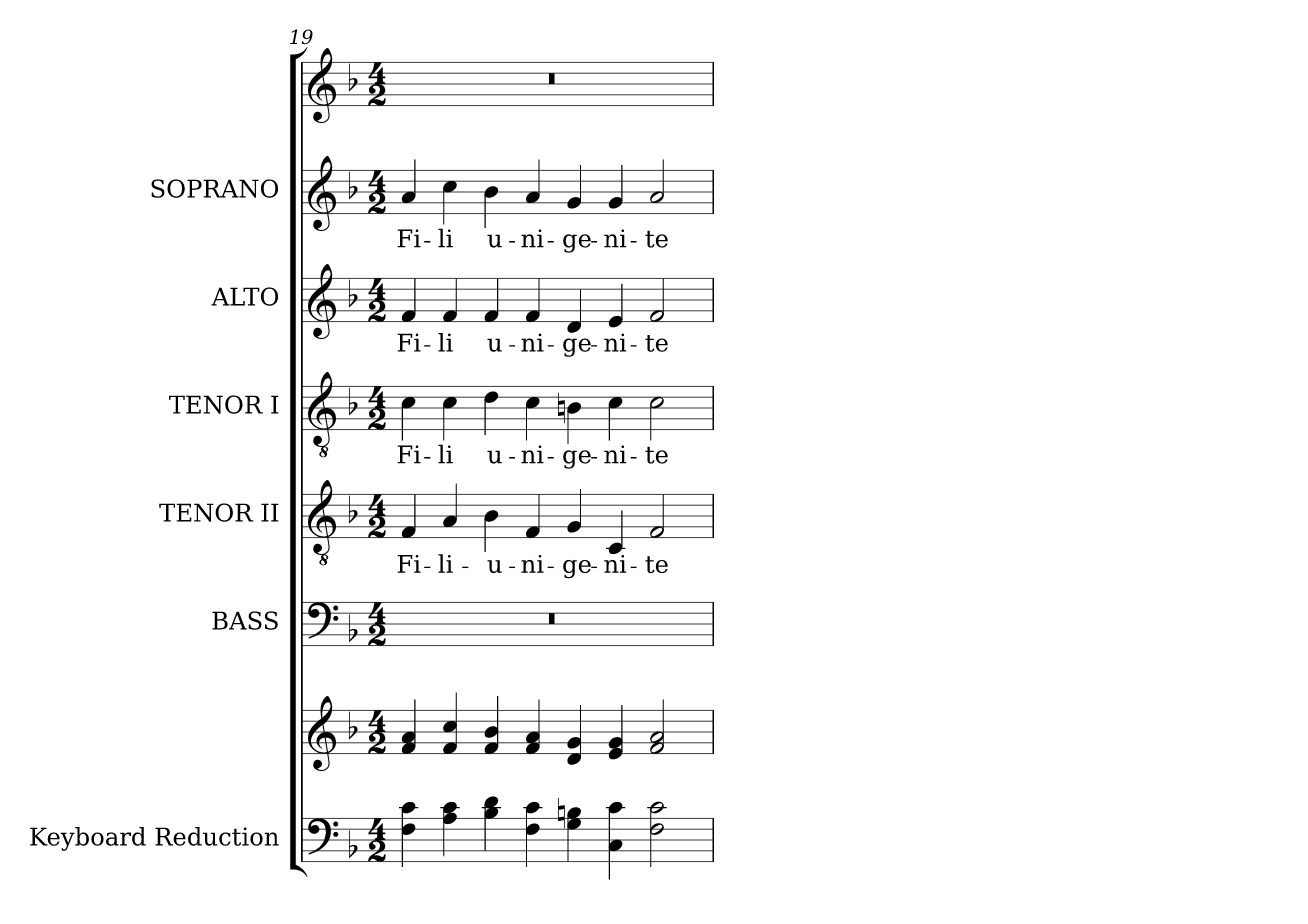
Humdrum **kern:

**kern	**kern	**kern	**kern	**text	**kern	**text	**kern	**text	**kern	**text	**kern
*part7	*part7	*part6	*part5	*part5	*part4	*part4	*part3	*part3	*part2	*part2	*part1
*staff8	*staff7	*staff6	*staff5	*staff5	*staff4	*staff4	*staff3	*staff3	*staff2	*staff2	*staff1
*I"Keyboard Reduction	*	*I"BASS	*I"TENOR II	*	*I"TENOR I	*	*I"ALTO	*	*I"SOPRANO	*	*
*I'Reduc.	*	*I'B.	*I'T. II	*	*I'T. I	*	*I'A.	*	*I'S.	*	*
*clefF4	*clefG2	*clefF4	*clefGv2	*	*clefGv2	*	*clefG2	*	*clefG2	*	*clefG2
*	*	*	*ITrd7c12	*	*ITrd7c12	*	*	*	*	*	*
*k[b-]	*k[b-]	*k[b-]	*k[b-]	*	*k[b-]	*	*k[b-]	*	*k[b-]	*	*k[b-]
*F:	*F:	*F:	*F:	*	*F:	*	*F:	*	*F:	*	*F:
*M4/2	*M4/2	*M4/2	*M4/2	*	*M4/2	*	*M4/2	*	*M4/2	*	*M4/2
=19	=19	=19	=19	=19	=19	=19	=19	=19	=19	=19	=19
!	!	!LO:N:vis=1	!	!	!	!	!	!	!	!	!
!	!	!	!	!LO:LY:b:color=#000000	!	!	!	!	!	!	!
!	!	!	!	!	!	!LO:LY:b:color=#000000	!	!	!	!	!
!	!	!	!	!	!	!	!	!LO:LY:b:color=#000000	!	!	!
!	!	!	!	!	!	!	!	!	!	!LO:LY:b:color=#000000	!LO:N:vis=1
4Fi\ 4ci	4fi/ 4ai	0r	4FFi/	Fi-	4Ci\	Fi-	4fi/	Fi-	4ai/	Fi-	0r
!	!	!	!	!LO:LY:b:color=#000000	!	!	!	!	!	!	!
!	!	!	!	!	!	!LO:LY:b:color=#000000	!	!	!	!	!
!	!	!	!	!	!	!	!	!LO:LY:b:color=#000000	!	!	!
!	!	!	!	!	!	!	!	!	!	!LO:LY:b:color=#000000	!
4Ai\ 4ci	4fi/ 4cci	.	4AAi/	-li-	4Ci\	-li	4fi/	-li	4cci\	-li	.
!	!	!	!	!LO:LY:b:color=#000000	!	!	!	!	!	!	!
!	!	!	!	!	!	!LO:LY:b:color=#000000	!	!	!	!	!
!	!	!	!	!	!	!	!	!LO:LY:b:color=#000000	!	!	!
!	!	!	!	!	!	!	!	!	!	!LO:LY:b:color=#000000	!
4B-i\ 4di	4fi/ 4b-i	.	4BB-i\	-u-	4Di\	u-	4fi/	u-	4b-i\	u-	.
!	!	!	!	!LO:LY:b:color=#000000	!	!	!	!	!	!	!
!	!	!	!	!	!	!LO:LY:b:color=#000000	!	!	!	!	!
!	!	!	!	!	!	!	!	!LO:LY:b:color=#000000	!	!	!
!	!	!	!	!	!	!	!	!	!	!LO:LY:b:color=#000000	!
4Fi\ 4ci	4fi/ 4ai	.	4FFi/	-ni-	4Ci\	-ni-	4fi/	-ni-	4ai/	-ni-	.
!	!	!	!	!LO:LY:b:color=#000000	!	!	!	!	!	!	!
!	!	!	!	!	!	!LO:LY:b:color=#000000	!	!	!	!	!
!	!	!	!	!	!	!	!	!LO:LY:b:color=#000000	!	!	!
!	!	!	!	!	!	!	!	!	!	!LO:LY:b:color=#000000	!
4Gi\ 4Bni	4di/ 4gi	.	4GGi/	-ge-	4BBni\	-ge-	4di/	-ge-	4gi/	-ge-	.
!	!	!	!	!LO:LY:b:color=#000000	!	!	!	!	!	!	!
!	!	!	!	!	!	!LO:LY:b:color=#000000	!	!	!	!	!
!	!	!	!	!	!	!	!	!LO:LY:b:color=#000000	!	!	!
!	!	!	!	!	!	!	!	!	!	!LO:LY:b:color=#000000	!
4Ci\ 4ci	4ei/ 4gi	.	4CCi/	-ni-	4Ci\	-ni-	4ei/	-ni-	4gi/	-ni-	.
!	!	!	!	!LO:LY:b:color=#000000	!	!	!	!	!	!	!
!	!	!	!	!	!	!LO:LY:b:color=#000000	!	!	!	!	!
!	!	!	!	!	!	!	!	!LO:LY:b:color=#000000	!	!	!
!	!	!	!	!	!	!	!	!	!	!LO:LY:b:color=#000000	!
2Fi\ 2ci	2fi/ 2ai	.	2FFi/	-te	2Ci\	-te	2fi/	-te	2ai/	-te	.
=	=	=	=	=	=	=	=	=	=	=	=
*-	*-	*-	*-	*-	*-	*-	*-	*-	*-	*-	*-
